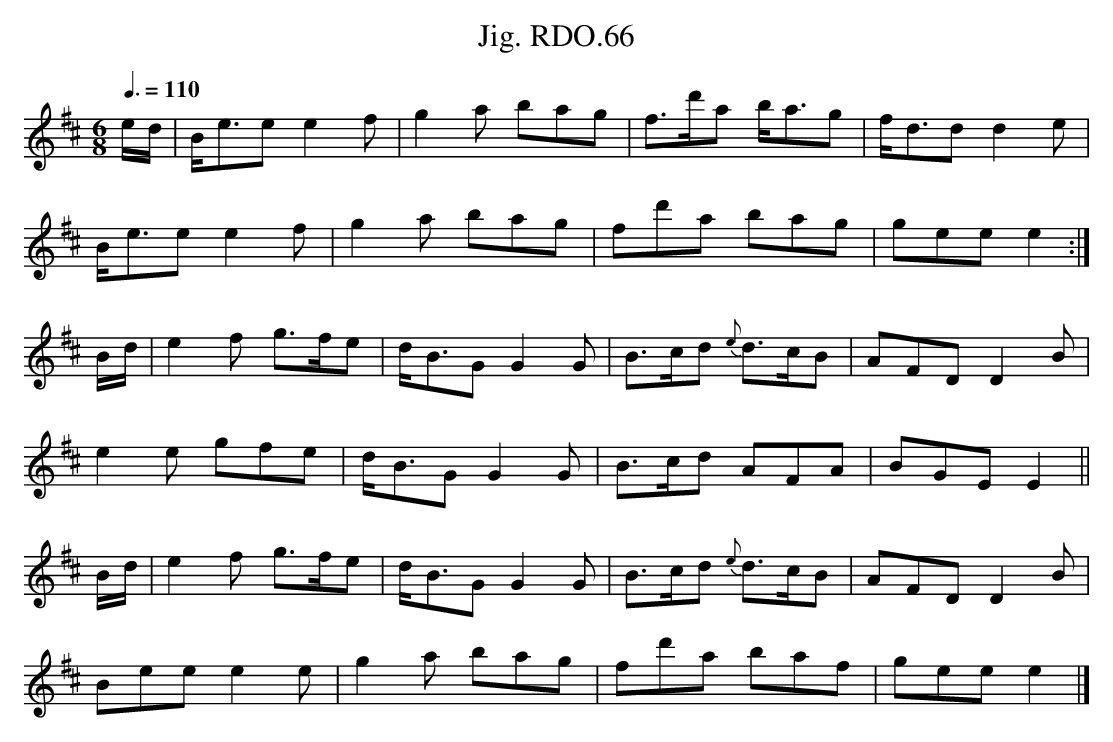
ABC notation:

X:1
T:Jig. RDO.66
M:6/8
L:1/8
Q:3/8=110
K:Edor
e/d/|B<ee e2f|g2a bag|f>d'a b<ag|f<dd d2e|
B<ee e2f|g2a bag|fd'a bag|gee e2:|
B/d/|e2f g>fe|d<BG G2G|B>cd {e}d>cB|AFD D2B|
e2e gfe|d<BGG2G|B>cd AFA|BGE E2||
B/d/|e2f g>fe|d<BG G2G|B>cd {e}d>cB|AFD D2B|
Bee e2e|g2a bag|fd'a baf|gee e2|]
